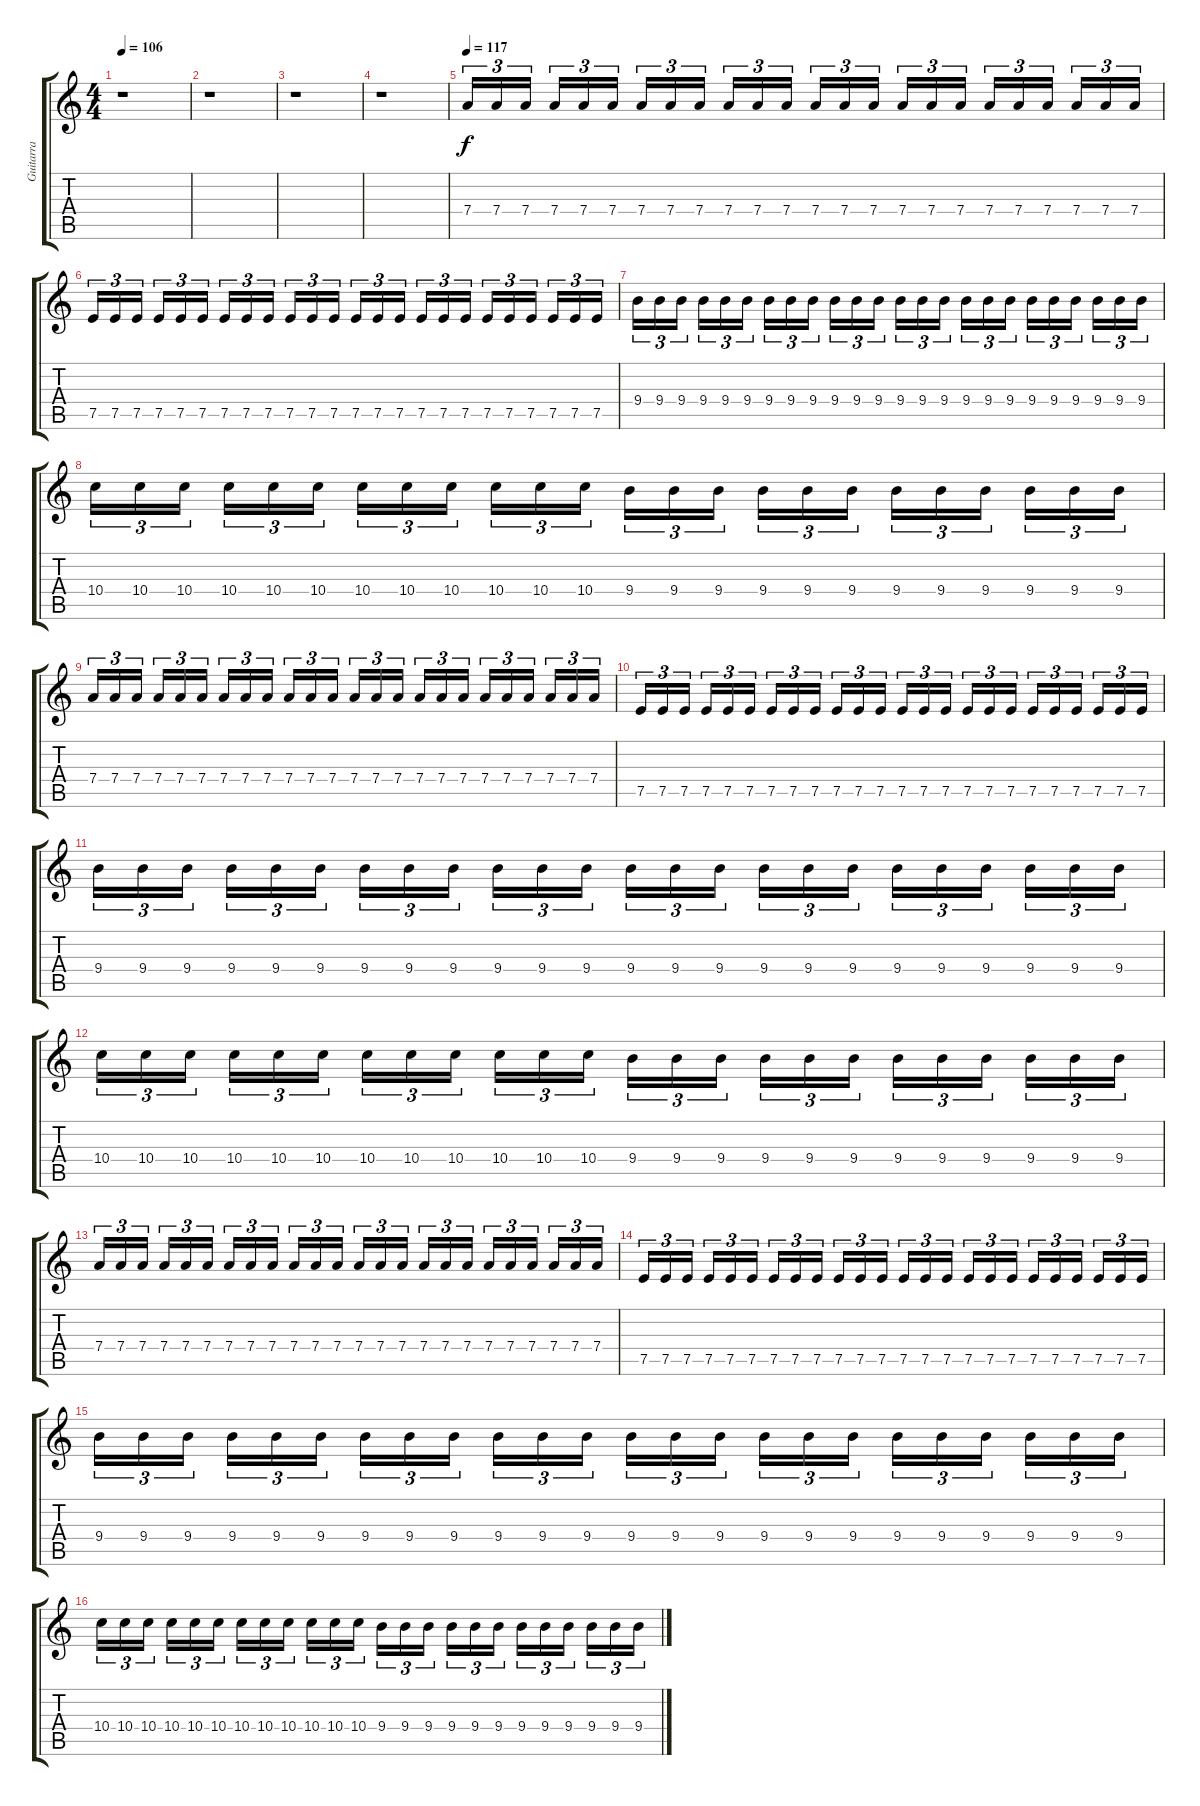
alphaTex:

\track ("Guitarra" "Guitarra") {instrument distortionguitar}
\staff {score tabs}
\tuning (E4 B3 G3 D3 A2 E2) {hide}
\ts (4 4)
\tempo 106
\clef g2
\ks c
r.1{dy f} |
r.1 |
r.1 |
r.1{volume 16} |
\tempo 117
7.4.16{tu (3 2)} 7.4.16{tu (3 2)} 7.4.16{tu (3 2)} 7.4.16{tu (3 2)} 7.4.16{tu (3 2)} 7.4.16{tu (3 2)} 7.4.16{tu (3 2)} 7.4.16{tu (3 2)} 7.4.16{tu (3 2)} 7.4.16{tu (3 2)} 7.4.16{tu (3 2)} 7.4.16{tu (3 2)} 7.4.16{tu (3 2)} 7.4.16{tu (3 2)} 7.4.16{tu (3 2)} 7.4.16{tu (3 2)} 7.4.16{tu (3 2)} 7.4.16{tu (3 2)} 7.4.16{tu (3 2)} 7.4.16{tu (3 2)} 7.4.16{tu (3 2)} 7.4.16{tu (3 2)} 7.4.16{tu (3 2)} 7.4.16{tu (3 2)} |
7.5.16{tu (3 2)} 7.5.16{tu (3 2)} 7.5.16{tu (3 2)} 7.5.16{tu (3 2)} 7.5.16{tu (3 2)} 7.5.16{tu (3 2)} 7.5.16{tu (3 2)} 7.5.16{tu (3 2)} 7.5.16{tu (3 2)} 7.5.16{tu (3 2)} 7.5.16{tu (3 2)} 7.5.16{tu (3 2)} 7.5.16{tu (3 2)} 7.5.16{tu (3 2)} 7.5.16{tu (3 2)} 7.5.16{tu (3 2)} 7.5.16{tu (3 2)} 7.5.16{tu (3 2)} 7.5.16{tu (3 2)} 7.5.16{tu (3 2)} 7.5.16{tu (3 2)} 7.5.16{tu (3 2)} 7.5.16{tu (3 2)} 7.5.16{tu (3 2)} |
9.4.16{tu (3 2)} 9.4.16{tu (3 2)} 9.4.16{tu (3 2)} 9.4.16{tu (3 2)} 9.4.16{tu (3 2)} 9.4.16{tu (3 2)} 9.4.16{tu (3 2)} 9.4.16{tu (3 2)} 9.4.16{tu (3 2)} 9.4.16{tu (3 2)} 9.4.16{tu (3 2)} 9.4.16{tu (3 2)} 9.4.16{tu (3 2)} 9.4.16{tu (3 2)} 9.4.16{tu (3 2)} 9.4.16{tu (3 2)} 9.4.16{tu (3 2)} 9.4.16{tu (3 2)} 9.4.16{tu (3 2)} 9.4.16{tu (3 2)} 9.4.16{tu (3 2)} 9.4.16{tu (3 2)} 9.4.16{tu (3 2)} 9.4.16{tu (3 2)} |
10.4.16{tu (3 2)} 10.4.16{tu (3 2)} 10.4.16{tu (3 2)} 10.4.16{tu (3 2)} 10.4.16{tu (3 2)} 10.4.16{tu (3 2)} 10.4.16{tu (3 2)} 10.4.16{tu (3 2)} 10.4.16{tu (3 2)} 10.4.16{tu (3 2)} 10.4.16{tu (3 2)} 10.4.16{tu (3 2)} 9.4.16{tu (3 2)} 9.4.16{tu (3 2)} 9.4.16{tu (3 2)} 9.4.16{tu (3 2)} 9.4.16{tu (3 2)} 9.4.16{tu (3 2)} 9.4.16{tu (3 2)} 9.4.16{tu (3 2)} 9.4.16{tu (3 2)} 9.4.16{tu (3 2)} 9.4.16{tu (3 2)} 9.4.16{tu (3 2)} |
7.4.16{tu (3 2)} 7.4.16{tu (3 2)} 7.4.16{tu (3 2)} 7.4.16{tu (3 2)} 7.4.16{tu (3 2)} 7.4.16{tu (3 2)} 7.4.16{tu (3 2)} 7.4.16{tu (3 2)} 7.4.16{tu (3 2)} 7.4.16{tu (3 2)} 7.4.16{tu (3 2)} 7.4.16{tu (3 2)} 7.4.16{tu (3 2)} 7.4.16{tu (3 2)} 7.4.16{tu (3 2)} 7.4.16{tu (3 2)} 7.4.16{tu (3 2)} 7.4.16{tu (3 2)} 7.4.16{tu (3 2)} 7.4.16{tu (3 2)} 7.4.16{tu (3 2)} 7.4.16{tu (3 2)} 7.4.16{tu (3 2)} 7.4.16{tu (3 2)} |
7.5.16{tu (3 2)} 7.5.16{tu (3 2)} 7.5.16{tu (3 2)} 7.5.16{tu (3 2)} 7.5.16{tu (3 2)} 7.5.16{tu (3 2)} 7.5.16{tu (3 2)} 7.5.16{tu (3 2)} 7.5.16{tu (3 2)} 7.5.16{tu (3 2)} 7.5.16{tu (3 2)} 7.5.16{tu (3 2)} 7.5.16{tu (3 2)} 7.5.16{tu (3 2)} 7.5.16{tu (3 2)} 7.5.16{tu (3 2)} 7.5.16{tu (3 2)} 7.5.16{tu (3 2)} 7.5.16{tu (3 2)} 7.5.16{tu (3 2)} 7.5.16{tu (3 2)} 7.5.16{tu (3 2)} 7.5.16{tu (3 2)} 7.5.16{tu (3 2)} |
9.4.16{tu (3 2)} 9.4.16{tu (3 2)} 9.4.16{tu (3 2)} 9.4.16{tu (3 2)} 9.4.16{tu (3 2)} 9.4.16{tu (3 2)} 9.4.16{tu (3 2)} 9.4.16{tu (3 2)} 9.4.16{tu (3 2)} 9.4.16{tu (3 2)} 9.4.16{tu (3 2)} 9.4.16{tu (3 2)} 9.4.16{tu (3 2)} 9.4.16{tu (3 2)} 9.4.16{tu (3 2)} 9.4.16{tu (3 2)} 9.4.16{tu (3 2)} 9.4.16{tu (3 2)} 9.4.16{tu (3 2)} 9.4.16{tu (3 2)} 9.4.16{tu (3 2)} 9.4.16{tu (3 2)} 9.4.16{tu (3 2)} 9.4.16{tu (3 2)} |
10.4.16{tu (3 2)} 10.4.16{tu (3 2)} 10.4.16{tu (3 2)} 10.4.16{tu (3 2)} 10.4.16{tu (3 2)} 10.4.16{tu (3 2)} 10.4.16{tu (3 2)} 10.4.16{tu (3 2)} 10.4.16{tu (3 2)} 10.4.16{tu (3 2)} 10.4.16{tu (3 2)} 10.4.16{tu (3 2)} 9.4.16{tu (3 2)} 9.4.16{tu (3 2)} 9.4.16{tu (3 2)} 9.4.16{tu (3 2)} 9.4.16{tu (3 2)} 9.4.16{tu (3 2)} 9.4.16{tu (3 2)} 9.4.16{tu (3 2)} 9.4.16{tu (3 2)} 9.4.16{tu (3 2)} 9.4.16{tu (3 2)} 9.4.16{tu (3 2)} |
7.4.16{tu (3 2)} 7.4.16{tu (3 2)} 7.4.16{tu (3 2)} 7.4.16{tu (3 2)} 7.4.16{tu (3 2)} 7.4.16{tu (3 2)} 7.4.16{tu (3 2)} 7.4.16{tu (3 2)} 7.4.16{tu (3 2)} 7.4.16{tu (3 2)} 7.4.16{tu (3 2)} 7.4.16{tu (3 2)} 7.4.16{tu (3 2)} 7.4.16{tu (3 2)} 7.4.16{tu (3 2)} 7.4.16{tu (3 2)} 7.4.16{tu (3 2)} 7.4.16{tu (3 2)} 7.4.16{tu (3 2)} 7.4.16{tu (3 2)} 7.4.16{tu (3 2)} 7.4.16{tu (3 2)} 7.4.16{tu (3 2)} 7.4.16{tu (3 2)} |
7.5.16{tu (3 2)} 7.5.16{tu (3 2)} 7.5.16{tu (3 2)} 7.5.16{tu (3 2)} 7.5.16{tu (3 2)} 7.5.16{tu (3 2)} 7.5.16{tu (3 2)} 7.5.16{tu (3 2)} 7.5.16{tu (3 2)} 7.5.16{tu (3 2)} 7.5.16{tu (3 2)} 7.5.16{tu (3 2)} 7.5.16{tu (3 2)} 7.5.16{tu (3 2)} 7.5.16{tu (3 2)} 7.5.16{tu (3 2)} 7.5.16{tu (3 2)} 7.5.16{tu (3 2)} 7.5.16{tu (3 2)} 7.5.16{tu (3 2)} 7.5.16{tu (3 2)} 7.5.16{tu (3 2)} 7.5.16{tu (3 2)} 7.5.16{tu (3 2)} |
9.4.16{tu (3 2)} 9.4.16{tu (3 2)} 9.4.16{tu (3 2)} 9.4.16{tu (3 2)} 9.4.16{tu (3 2)} 9.4.16{tu (3 2)} 9.4.16{tu (3 2)} 9.4.16{tu (3 2)} 9.4.16{tu (3 2)} 9.4.16{tu (3 2)} 9.4.16{tu (3 2)} 9.4.16{tu (3 2)} 9.4.16{tu (3 2)} 9.4.16{tu (3 2)} 9.4.16{tu (3 2)} 9.4.16{tu (3 2)} 9.4.16{tu (3 2)} 9.4.16{tu (3 2)} 9.4.16{tu (3 2)} 9.4.16{tu (3 2)} 9.4.16{tu (3 2)} 9.4.16{tu (3 2)} 9.4.16{tu (3 2)} 9.4.16{tu (3 2)} |
10.4.16{tu (3 2)} 10.4.16{tu (3 2)} 10.4.16{tu (3 2)} 10.4.16{tu (3 2)} 10.4.16{tu (3 2)} 10.4.16{tu (3 2)} 10.4.16{tu (3 2)} 10.4.16{tu (3 2)} 10.4.16{tu (3 2)} 10.4.16{tu (3 2)} 10.4.16{tu (3 2)} 10.4.16{tu (3 2)} 9.4.16{tu (3 2)} 9.4.16{tu (3 2)} 9.4.16{tu (3 2)} 9.4.16{tu (3 2)} 9.4.16{tu (3 2)} 9.4.16{tu (3 2)} 9.4.16{tu (3 2)} 9.4.16{tu (3 2)} 9.4.16{tu (3 2)} 9.4.16{tu (3 2)} 9.4.16{tu (3 2)} 9.4.16{tu (3 2)}
